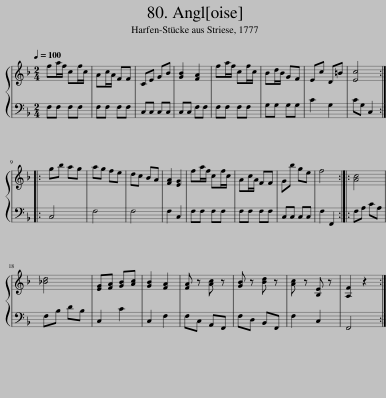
X:1
%%score { 1 | 2 }
L:1/8
Q:1/4=100
M:2/4
I:linebreak $
K:F
V:1 treble
V:2 bass
V:1
 fa/f/ cf/c/ | Ac/A/ FF | CE GB | [GB]2 [FA]2 | fa/f/ cf/c/ | %5
 Bd/B/ GF | Ec D=B | [Ec]4 ::$ gb ag | ag fe | %10
 dc BA | [FA]2 [EG]2 | fa/f/ cf/c/ | Ac/A/ FF | Gb ge | %15
 f4 :: [Ac]4 |$ [_Bd]4 | [EG][FA] [GB][Ac] | [GB]2 [FA]2 | %20
 [FA] z [Ac] z | [GB] z [Bd] z | [Ac] z [B,E] z | [A,F]2 z2 :| %24
V:2
 F,F, F,F, | F,F, F,F, | C,C, C,C, | C,C, F,F, | F,F, F,F, | %5
 G,G, G,G, | C2 G,2 | CG, C,2 ::$ C,4 | F,4 | %10
 F,4 | F,2 C,2 | F,F, F,F, | F,F, F,F, | C,C, C,C, | %15
 F,2 F,,2 :: F,A, CA, |$ F,B, DB, | C,2 C2 | C,2 F,2 | %20
 F,C, A,,F,, | F,D, B,,F,, | F,2 C,2 | F,,4 :| %24
